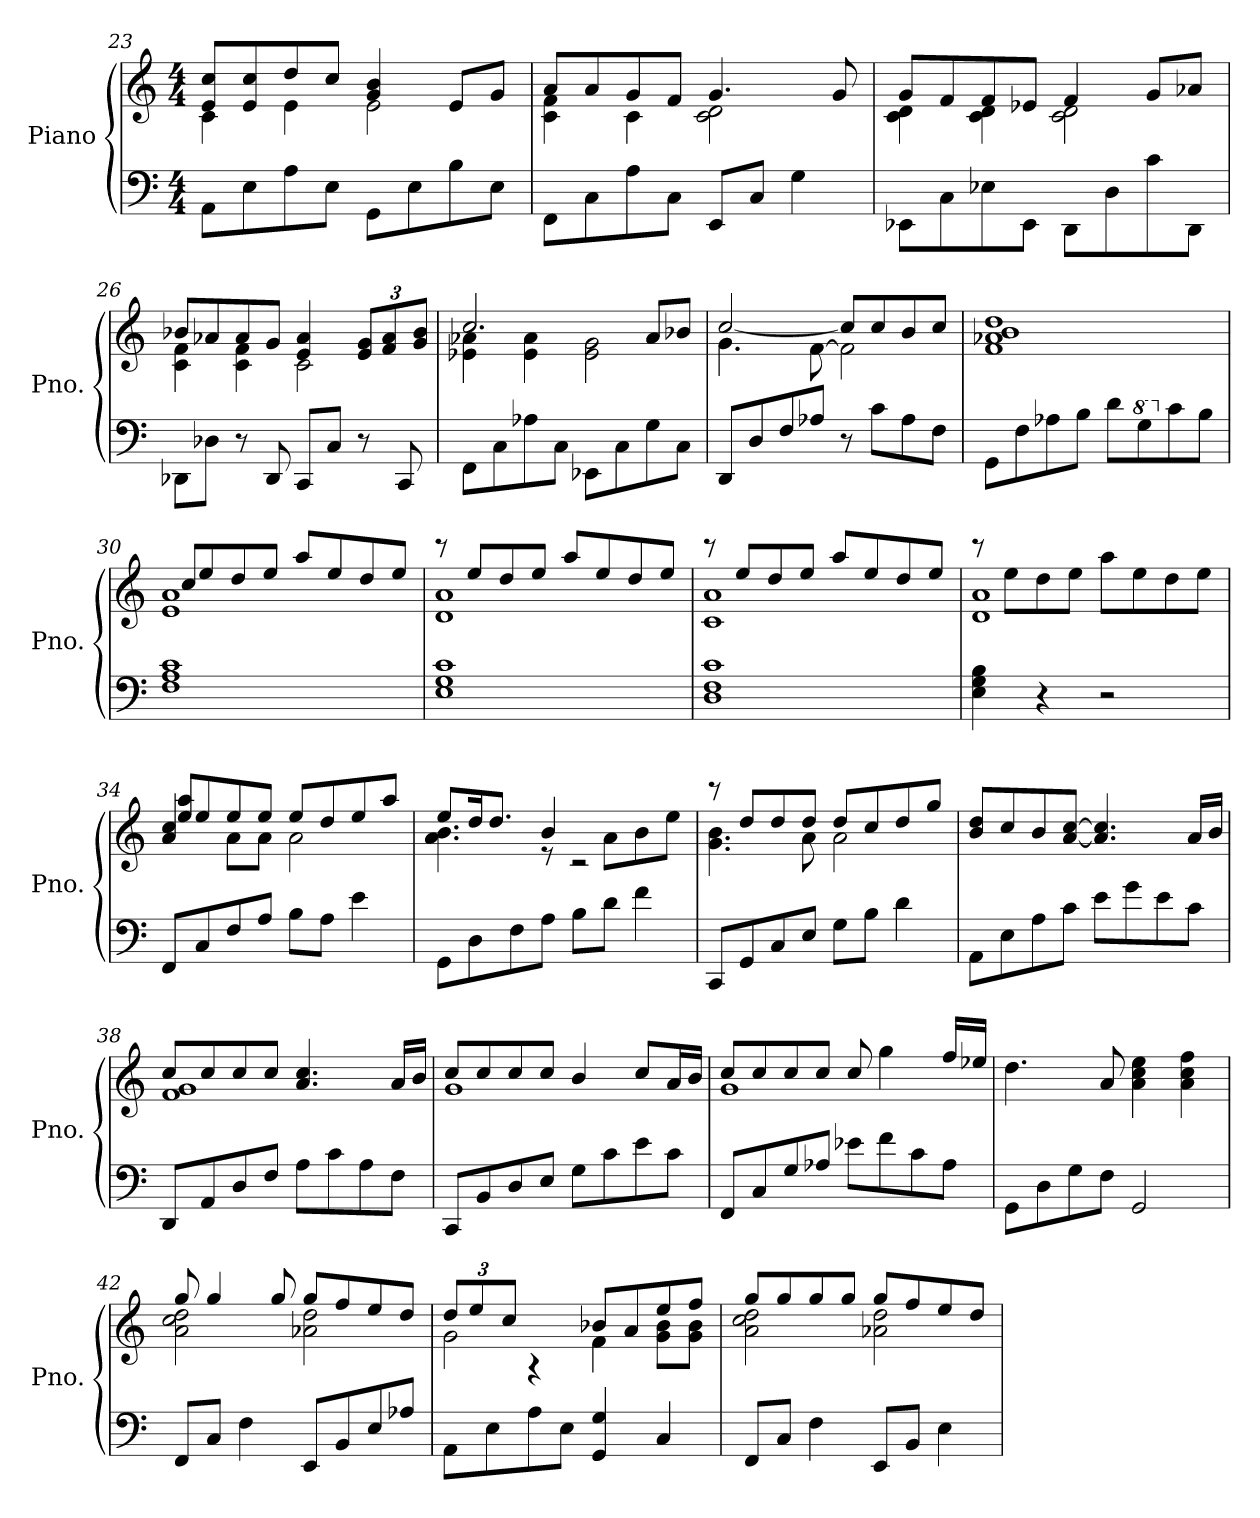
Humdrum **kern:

**kern	**kern
*part1	*part1
*staff2	*staff1
*I"Piano	*
*I'Pno.	*
*clefF4	*clefG2
*k[]	*k[]
*M4/4	*M4/4
=23	=23
*	*^
8AA\L	4c\	8e/ 8cc/L
8E\	.	8e/ 8cc/
8A\	4e\	8dd/
8E\J	.	8cc/J
8GG\L	2e\	4g/ 4b/
8E\	.	.
8B\	.	8e/L
8E\J	.	8g/J
=24	=24	=24
8FF\L	4c\ 4f\	8a/L
8C\	.	8a/
8A\	4c\	8g/
8C\J	.	8f/J
8EE/L	2c\ 2d\	4.g/
8C/J	.	.
4G\	.	.
.	.	8g/
!!LO:PB:g=z	!!
=25	=25	=25
8EE-X\L	4c\ 4d\	8g/L
8C\	.	8f/
8E-X\	4c\ 4d\	8f/
8EE-\J	.	8e-X/J
8DD\L	2c\ 2d\	4f/
8D\	.	.
8c\	.	8g/L
8DD\J	.	8a-X/J
=26	=26	=26
8DD-X\L	4c\ 4f\	8b-X/L
8D-X\J	.	8a-X/
8r	4c\ 4f\	8a-/
8DD-/	.	8g/J
8CC/L	2c\	4e/ 4a-/
8C/J	.	.
*	*	*Xbrackettup
8r	.	12e/ 12g/L
.	.	12f/ 12a-/
8CC/	.	.
.	.	12g/ 12b-/J
=27	=27	=27
8FF\L	4e-X\ 4a-X\	2.cc/
8C\	.	.
8A-X\	4e-\ 4a-\	.
8C\J	.	.
8EE-X\L	2e-\ 2g\	.
8C\	.	.
8G\	.	8a-/L
8C\J	.	8b-X/J
=28	=28	=28
8DD/L	4.g\	[2cc/
8D/	.	.
8F/	.	.
8A-X/J	[8f\	.
8r	2f\]	8cc/L]
8c\L	.	8cc/
8A-\	.	8b/
8F\J	.	8cc/J
*	*v	*v
!!LO:LB:g=z
=29	=29
8GG\L	1f 1a-X 1b 1dd
8F\	.
8A-X\	.
8B\J	.
8d\L	.
*8va	*
8g\	.
*X8va	*
8c\	.
8B\J	.
=30	=30
*	*^
1F 1A 1c	1e 1a	8cc/L
.	.	8ee/
.	.	8dd/
.	.	8ee/J
.	.	8aa/L
.	.	8ee/
.	.	8dd/
.	.	8ee/J
=31	=31	=31
1E 1G 1c	1d 1a	8rccc
.	.	8ee/L
.	.	8dd/
.	.	8ee/J
.	.	8aa/L
.	.	8ee/
.	.	8dd/
.	.	8ee/J
=32	=32	=32
1D 1F 1c	1c 1a	8rccc
.	.	8ee/L
.	.	8dd/
.	.	8ee/J
.	.	8aa/L
.	.	8ee/
.	.	8dd/
.	.	8ee/J
=33	=33	=33
4E\ 4G\ 4B\	1d 1a	8rccc
.	.	8ee\L
4r	.	8dd\
.	.	8ee\J
2r	.	8aa\L
.	.	8ee\
.	.	8dd\
.	.	8ee\J
!!LO:LB:g=z	!!
=34	=34	=34
8FF/L	4a/ 4cc/	8ee/ 8aa/L
8C/	.	8ee/
8F/	8a\L	8ee/
8A/J	8a\J	8ee/J
8B\L	2a\	8ee/L
8A\J	.	8dd/
4e\	.	8ee/
.	.	8aa/J
=35	=35	=35
8GG\L	4.a\ 4.b\	8ee/L
8D\	.	16dd/K
.	.	8.dd/J
8F\	.	.
8A\J	4b/	8r
8B\L	.	2r
8d\J	8a\L	.
4f\	8b\	.
.	8ee\J	.
=36	=36	=36
8CC/L	4.g\ 4.b\	8rccc
8GG/	.	8dd/L
8C/	.	8dd/
8E/J	8a\	8dd/J
8G\L	2a\	8dd/L
8B\J	.	8cc/
4d\	.	8dd/
.	.	8gg/J
*	*v	*v
=37	=37
8AA\L	8b/ 8dd/L
8E\	8cc/
8A\	8b/
8c\J	[8a/ [8cc/J
8e\L	4.a/] 4.cc/]
8g\	.
8e\	.
8c\J	16a/LL
.	16b/JJ
!!LO:LB:g=z
=38	=38
*	*^
8DD/L	1f 1g	8cc/L
8AA/	.	8cc/
8D/	.	8cc/
8F/J	.	8cc/J
8A\L	.	4.a/ 4.cc/
8c\	.	.
8A\	.	.
8F\J	.	16a/LL
.	.	16b/JJ
=39	=39	=39
8CC/L	1g	8cc/L
8BB/	.	8cc/
8D/	.	8cc/
8E/J	.	8cc/J
8G\L	.	4b/
8c\	.	.
8e\	.	8cc/L
8c\J	.	16a/L
.	.	16b/JJ
=40	=40	=40
8FF/L	1g	8cc/L
8C/	.	8cc/
8G/	.	8cc/
8A-X/J	.	8cc/J
8e-X\L	.	8cc/
8f\	.	4gg\
8c\	.	.
8A-\J	.	16ff/LL
.	.	16ee-X/JJ
*	*v	*v
=41	=41
8GG\L	4.dd\
8D\	.
8G\	.
8F\J	8a/
2GG/	4a\ 4cc\ 4ee\
.	4a\ 4cc\ 4ff\
!!LO:LB:g=z
=42	=42
*	*^
8FF/L	2a\ 2cc\ 2dd\	8gg/
8C/J	.	4gg/
4F\	.	.
.	.	8gg/
8EE/L	2a-X\ 2dd\	8gg/L
8BB/	.	8ff/
8E/	.	8ee/
8A-X/J	.	8dd/J
=43	=43	=43
8AA\L	2g\	12dd/L
.	.	12ee/
8E\	.	.
.	.	12cc/J
8A\	.	4r
8E\J	.	.
4GG/ 4G/	4f\	8b-X/L
.	.	8a/
4C/	8g\ 8b-\L	8ee/
.	8g\ 8b-\J	8ff/J
=44	=44	=44
8FF/L	2a\ 2cc\ 2dd\	8gg/L
8C/J	.	8gg/
4F\	.	8gg/
.	.	8gg/J
8EE/L	2a-X\ 2dd\	8gg/L
8BB/J	.	8ff/
4E\	.	8ee/
.	.	8dd/J
*	*v	*v
=	=
*-	*-
